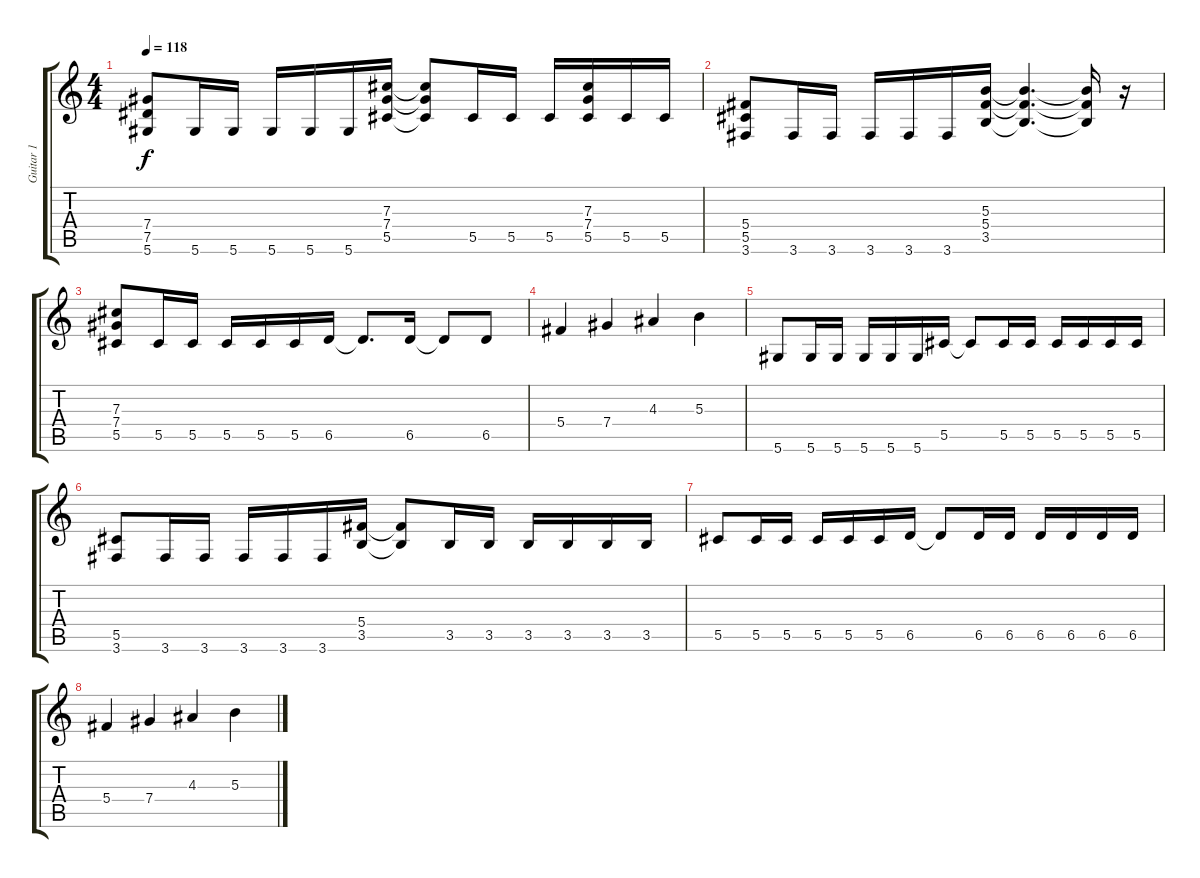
\track ("Guitar 1" "Guitar 1") {instrument distortionguitar}
\staff {score tabs}
\tuning (Eb4 Bb3 Gb3 Db3 Ab2 Eb2) {hide}
\ts (4 4)
\tempo 118
\clef g2
\ks c
(7.4 7.5 5.6).8{dy f} 5.6.16 5.6.16 5.6.16 5.6.16 5.6.16 (7.3 7.4 5.5).16 (7.3{t} 7.4{t} 5.5{t}).8 5.5.16 5.5.16 5.5.16 (7.3 7.4 5.5).16 5.5.16 5.5.16 |
(5.4 5.5 3.6).8 3.6.16 3.6.16 3.6.16 3.6.16 3.6.16 (5.3 5.4 3.5).16 (5.3{t} 5.4{t} 3.5{t}).4{d} (5.3{t} 5.4{t} 3.5{t}).16 r.16 |
(7.3 7.4 5.5).8 5.5.16 5.5.16 5.5.16 5.5.16 5.5.16 6.5.16 6.5{t}.8{d} 6.5.16 6.5{t}.8 6.5.8 |
5.4.4 7.4.4 4.3.4 5.3.4 |
5.6.8 5.6.16 5.6.16 5.6.16 5.6.16 5.6.16 5.5.16 5.5{t}.8 5.5.16 5.5.16 5.5.16 5.5.16 5.5.16 5.5.16 |
(5.5 3.6).8 3.6.16 3.6.16 3.6.16 3.6.16 3.6.16 (5.4 3.5).16 (5.4{t} 3.5{t}).8 3.5.16 3.5.16 3.5.16 3.5.16 3.5.16 3.5.16 |
5.5.8 5.5.16 5.5.16 5.5.16 5.5.16 5.5.16 6.5.16 6.5{t}.8 6.5.16 6.5.16 6.5.16 6.5.16 6.5.16 6.5.16 |
5.4.4 7.4.4 4.3.4 5.3.4
